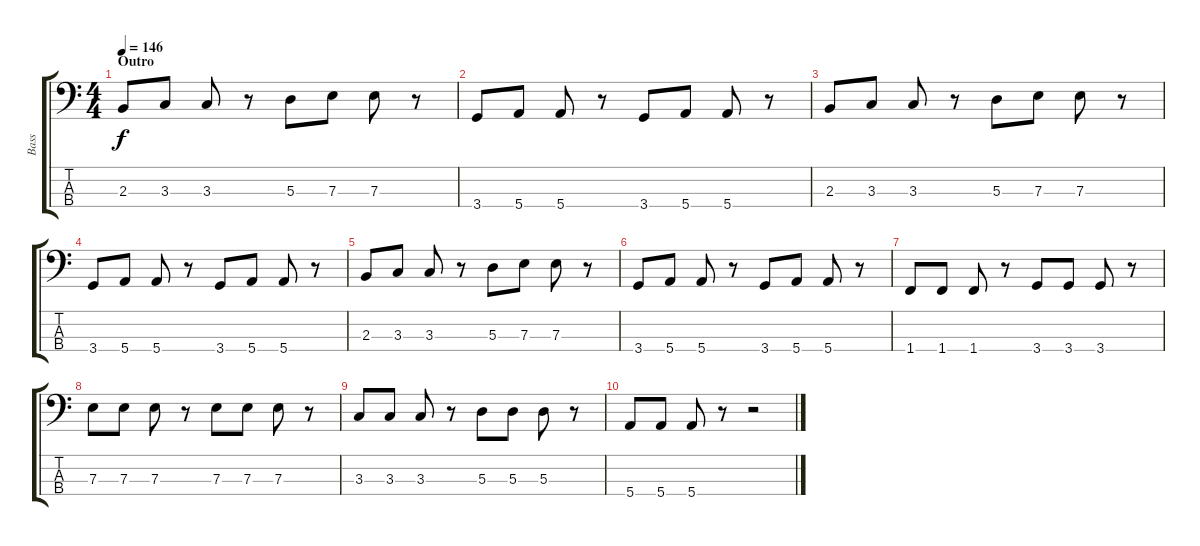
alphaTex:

\track ("Bass" "Bass") {instrument electricbassfinger}
\staff {score tabs}
\tuning (G2 D2 A1 E1) {hide}
\ts (4 4)
\section ("" "Outro")
\tempo 146
\clef f4
\ks c
2.3.8{dy f} 3.3.8 3.3.8 r.8 5.3.8 7.3.8 7.3.8 r.8 |
3.4.8 5.4.8 5.4.8 r.8 3.4.8 5.4.8 5.4.8 r.8 |
2.3.8 3.3.8 3.3.8 r.8 5.3.8 7.3.8 7.3.8 r.8 |
3.4.8 5.4.8 5.4.8 r.8 3.4.8 5.4.8 5.4.8 r.8 |
2.3.8 3.3.8 3.3.8 r.8 5.3.8 7.3.8 7.3.8 r.8 |
3.4.8 5.4.8 5.4.8 r.8 3.4.8 5.4.8 5.4.8 r.8 |
1.4.8 1.4.8 1.4.8 r.8 3.4.8 3.4.8 3.4.8 r.8 |
7.3.8 7.3.8 7.3.8 r.8 7.3.8 7.3.8 7.3.8 r.8 |
3.3.8 3.3.8 3.3.8 r.8 5.3.8 5.3.8 5.3.8 r.8 |
5.4.8 5.4.8 5.4.8 r.8 r.2
